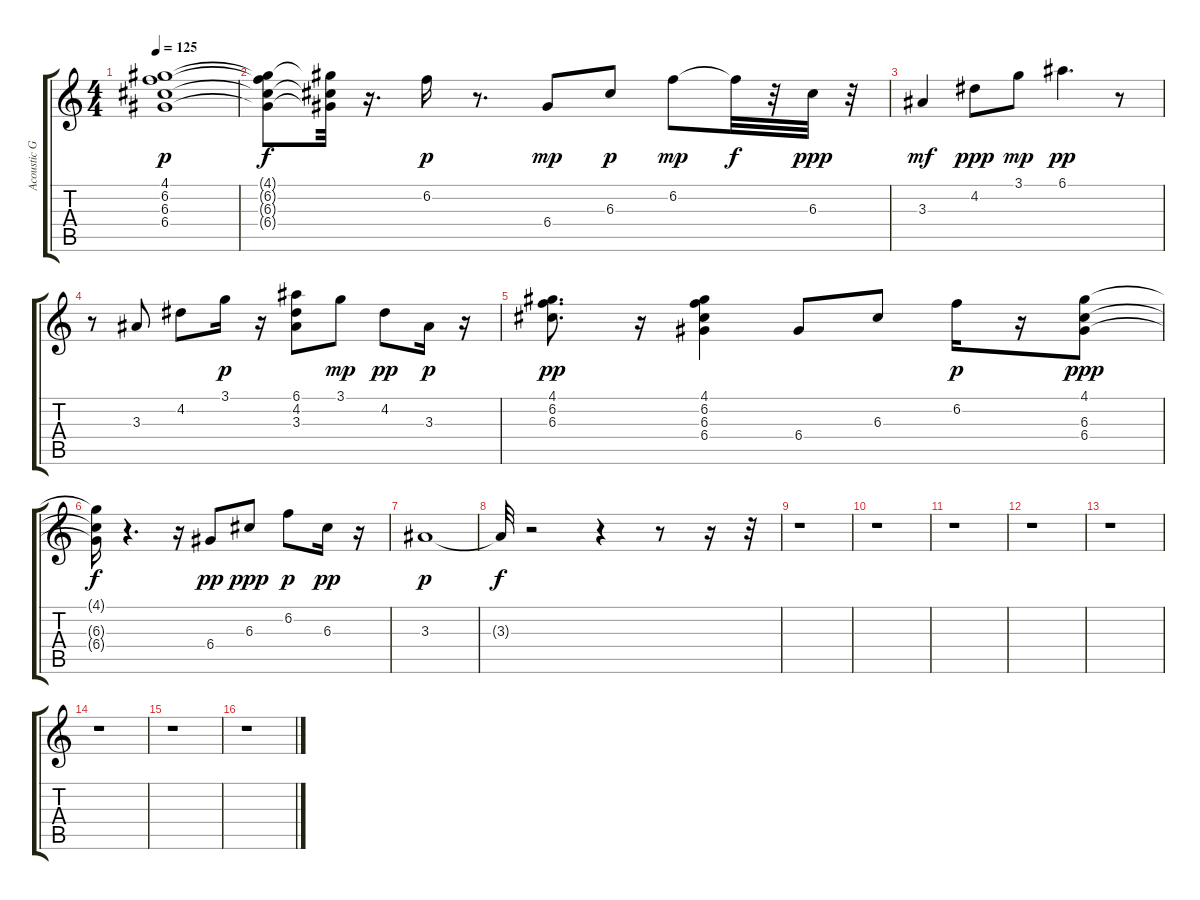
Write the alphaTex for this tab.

\track ("Acoustic Guitar" "Acoustic G") {instrument acousticguitarsteel}
\staff {score tabs}
\tuning (E4 B3 G3 D3 A2 E2) {hide}
\ts (4 4)
\tempo 125
\clef g2
\ks c
(4.1 6.2 6.3 6.4).1{dy p} |
(4.1{t} 6.2{t} 6.3{t} 6.4{t}).8{dy f} (4.1{t} 6.3{t} 6.4{t}).32 r.16{d} 6.2.16{dy p} r.8{d} 6.4.8{dy mp} 6.3.8{dy p} 6.2.8{dy mp} 6.2{t}.32{dy f} r.32 6.3.32{dy ppp} r.32 |
3.3.4{dy mf} 4.2.8{dy ppp} 3.1.8{dy mp} 6.1.4{d dy pp} r.8 |
r.8 3.3.8 4.2.8 3.1.16{dy p} r.16 (6.1 4.2 3.3).8 3.1.8{dy mp} 4.2.8{dy pp} 3.3.16{dy p} r.16 |
(4.1 6.2 6.3).8{d dy pp} r.16 (4.1 6.2 6.3 6.4).4 6.4.8 6.3.8 6.2.16{dy p} r.16 (4.1 6.3 6.4).8{dy ppp} |
(4.1{t} 6.3{t} 6.4{t}).16{dy f} r.4{d} r.16 6.4.8{dy pp} 6.3.8{dy ppp} 6.2.8{dy p} 6.3.16{dy pp} r.16 |
3.3.1{dy p} |
3.3{t}.32{dy f} r.2 r.4 r.8 r.16 r.32 |
r.1 |
r.1 |
r.1 |
r.1 |
r.1 |
r.1 |
r.1 |
r.1
